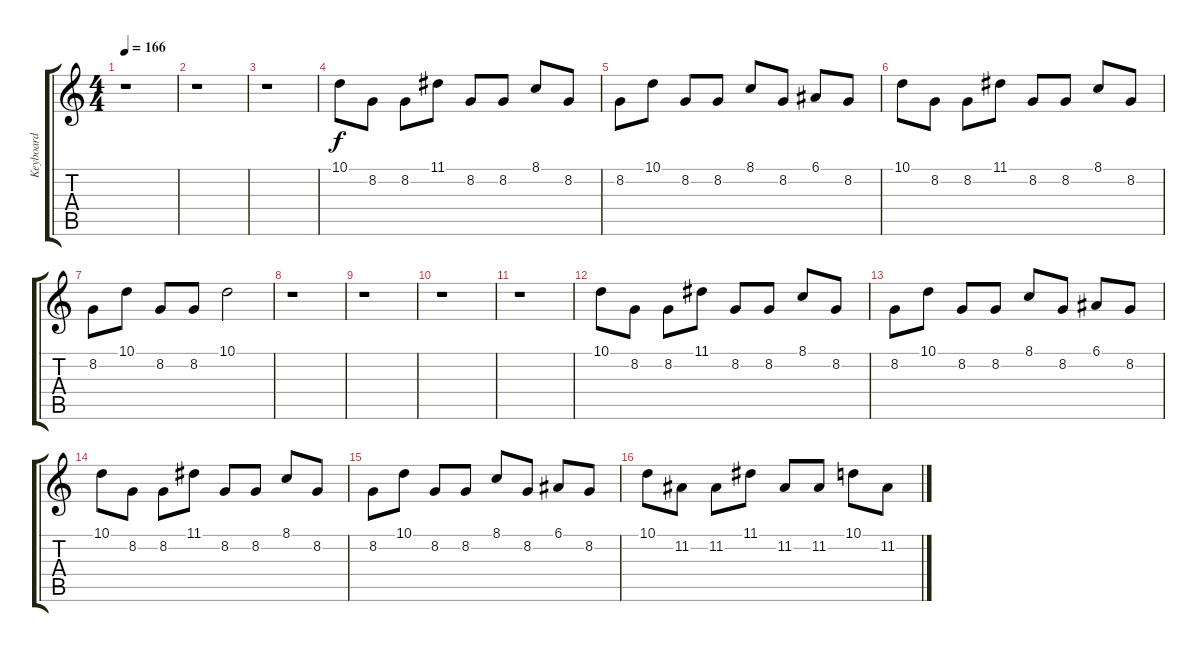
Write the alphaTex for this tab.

\track ("Keyboard" "Keyboard") {instrument harpsichord}
\staff {score tabs}
\tuning (E4 B3 G3 D3 A2 E2) {hide}
\ts (4 4)
\tempo 166
\clef g2
\ks c
r.1{dy f} |
r.1 |
r.1 |
\section ("" "")
10.1.8{volume 10} 8.2.8 8.2.8 11.1.8 8.2.8 8.2.8 8.1.8 8.2.8 |
8.2.8 10.1.8 8.2.8 8.2.8 8.1.8 8.2.8 6.1.8 8.2.8 |
10.1.8 8.2.8 8.2.8 11.1.8 8.2.8 8.2.8 8.1.8 8.2.8 |
8.2.8 10.1.8 8.2.8 8.2.8 10.1.2 |
r.1 |
r.1 |
r.1 |
r.1 |
\section ("" "")
10.1.8{volume 10} 8.2.8 8.2.8 11.1.8 8.2.8 8.2.8 8.1.8 8.2.8 |
8.2.8 10.1.8 8.2.8 8.2.8 8.1.8 8.2.8 6.1.8 8.2.8 |
10.1.8 8.2.8 8.2.8 11.1.8 8.2.8 8.2.8 8.1.8 8.2.8 |
8.2.8 10.1.8 8.2.8 8.2.8 8.1.8 8.2.8 6.1.8 8.2.8 |
10.1.8{volume 10} 11.2.8 11.2.8 11.1.8 11.2.8 11.2.8 10.1.8 11.2.8
